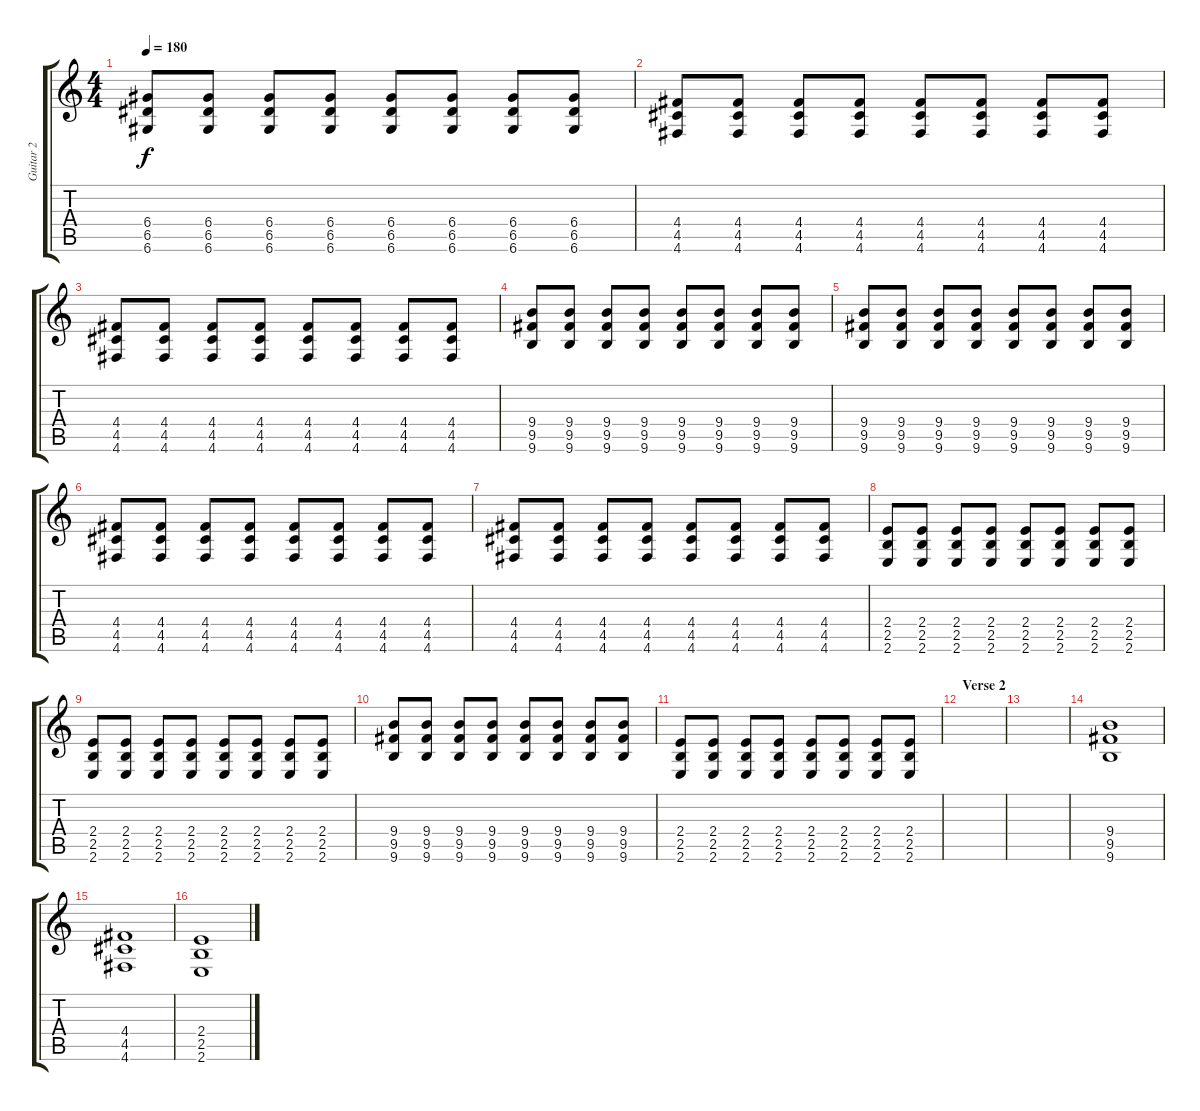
\track ("Guitar 2" "Guitar 2") {instrument overdrivenguitar}
\staff {score tabs}
\tuning (E4 B3 G3 D3 A2 D2) {hide}
\ts (4 4)
\tempo 180
\clef g2
\ks c
(6.4 6.5 6.6).8{dy f} (6.4 6.5 6.6).8 (6.4 6.5 6.6).8 (6.4 6.5 6.6).8 (6.4 6.5 6.6).8 (6.4 6.5 6.6).8 (6.4 6.5 6.6).8 (6.4 6.5 6.6).8 |
(4.4 4.5 4.6).8 (4.4 4.5 4.6).8 (4.4 4.5 4.6).8 (4.4 4.5 4.6).8 (4.4 4.5 4.6).8 (4.4 4.5 4.6).8 (4.4 4.5 4.6).8 (4.4 4.5 4.6).8 |
(4.4 4.5 4.6).8 (4.4 4.5 4.6).8 (4.4 4.5 4.6).8 (4.4 4.5 4.6).8 (4.4 4.5 4.6).8 (4.4 4.5 4.6).8 (4.4 4.5 4.6).8 (4.4 4.5 4.6).8 |
(9.4 9.5 9.6).8{volume 16} (9.4 9.5 9.6).8 (9.4 9.5 9.6).8 (9.4 9.5 9.6).8 (9.4 9.5 9.6).8 (9.4 9.5 9.6).8 (9.4 9.5 9.6).8 (9.4 9.5 9.6).8 |
(9.4 9.5 9.6).8 (9.4 9.5 9.6).8 (9.4 9.5 9.6).8 (9.4 9.5 9.6).8 (9.4 9.5 9.6).8 (9.4 9.5 9.6).8 (9.4 9.5 9.6).8 (9.4 9.5 9.6).8 |
(4.4 4.5 4.6).8 (4.4 4.5 4.6).8 (4.4 4.5 4.6).8 (4.4 4.5 4.6).8 (4.4 4.5 4.6).8 (4.4 4.5 4.6).8 (4.4 4.5 4.6).8 (4.4 4.5 4.6).8 |
(4.4 4.5 4.6).8 (4.4 4.5 4.6).8 (4.4 4.5 4.6).8 (4.4 4.5 4.6).8 (4.4 4.5 4.6).8 (4.4 4.5 4.6).8 (4.4 4.5 4.6).8 (4.4 4.5 4.6).8 |
(2.4 2.5 2.6).8 (2.4 2.5 2.6).8 (2.4 2.5 2.6).8 (2.4 2.5 2.6).8 (2.4 2.5 2.6).8 (2.4 2.5 2.6).8 (2.4 2.5 2.6).8 (2.4 2.5 2.6).8 |
(2.4 2.5 2.6).8 (2.4 2.5 2.6).8 (2.4 2.5 2.6).8 (2.4 2.5 2.6).8 (2.4 2.5 2.6).8 (2.4 2.5 2.6).8 (2.4 2.5 2.6).8 (2.4 2.5 2.6).8 |
(9.4 9.5 9.6).8 (9.4 9.5 9.6).8 (9.4 9.5 9.6).8 (9.4 9.5 9.6).8 (9.4 9.5 9.6).8 (9.4 9.5 9.6).8 (9.4 9.5 9.6).8 (9.4 9.5 9.6).8 |
(2.4 2.5 2.6).8 (2.4 2.5 2.6).8 (2.4 2.5 2.6).8 (2.4 2.5 2.6).8 (2.4 2.5 2.6).8 (2.4 2.5 2.6).8 (2.4 2.5 2.6).8 (2.4 2.5 2.6).8 |
\section ("" "Verse 2")
|
|
(9.4 9.5 9.6).1 |
(4.4 4.5 4.6).1 |
(2.4 2.5 2.6).1
